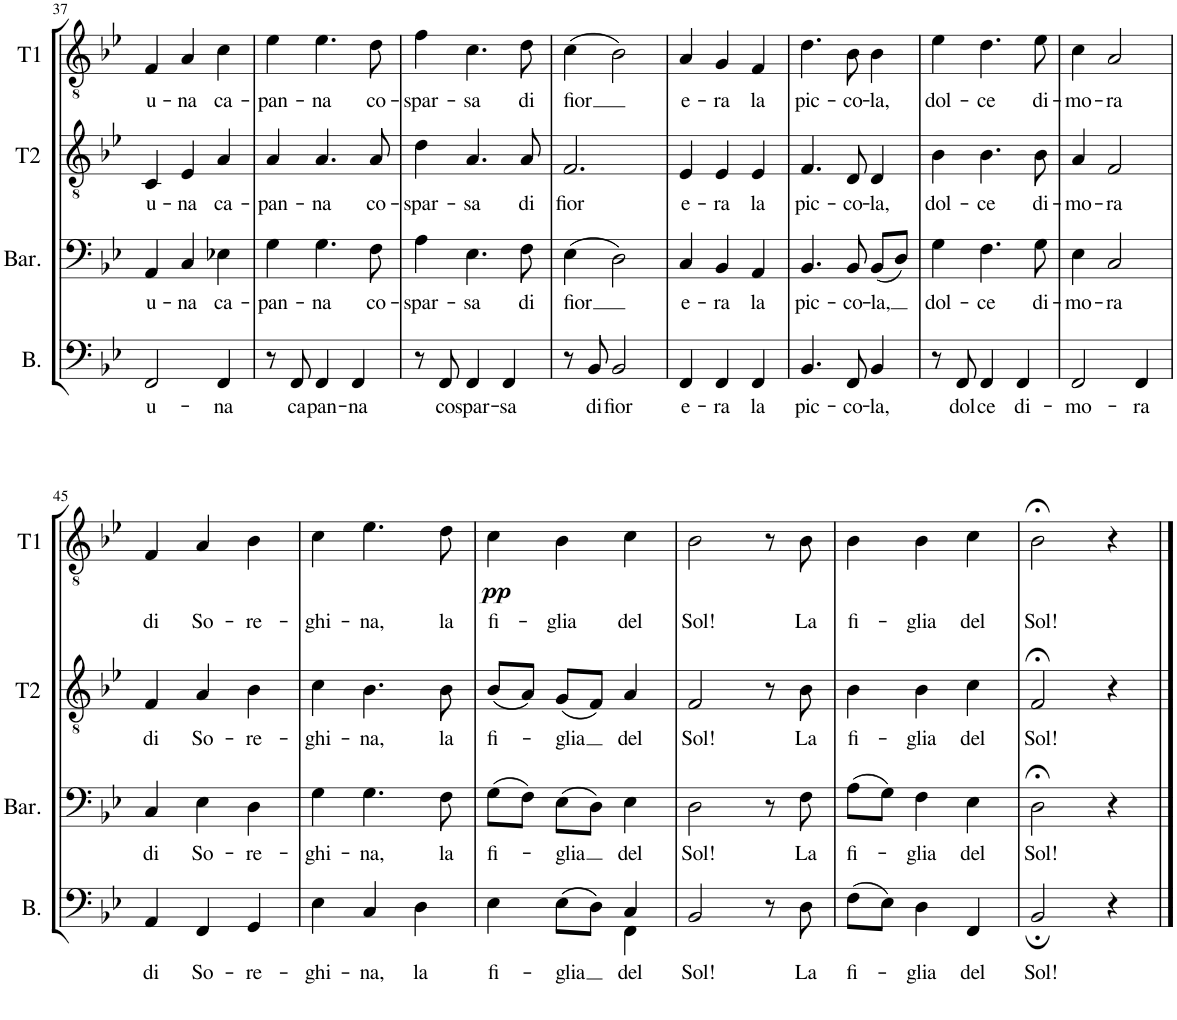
**kern	**text	**kern	**text	**kern	**text	**kern	**text	**dynam
*part4	*part4	*part3	*part3	*part2	*part2	*part1	*part1	*part1
*staff4	*staff4	*staff3	*staff3	*staff2	*staff2	*staff1	*staff1	*staff1
*I"Basso	*	*I"Baritono	*	*I"Tenore II	*	*I"Tenore I	*	*
*I'B.	*	*I'Bar.	*	*I'T2	*	*I'T1	*	*
!!LO:PB:g=z
*clefF4	*	*clefF4	*	*clefGv2	*	*clefGv2	*	*
*k[b-e-]	*	*k[b-e-]	*	*k[b-e-]	*	*k[b-e-]	*	*
*M3/4	*	*M3/4	*	*M3/4	*	*M3/4	*	*
=37	=37	=37	=37	=37	=37	=37	=37	=37
!	!LO:LY:b	!	!LO:LY:b	!	!LO:LY:b	!	!LO:LY:b	!
2FF/	u-	4AA/	u-	4C/	u-	4F/	u-	.
!	!	!	!LO:LY:b	!	!LO:LY:b	!	!LO:LY:b	!
.	.	4C/	-na	4E-/	-na	4A/	-na	.
!	!LO:LY:b	!	!LO:LY:b	!	!LO:LY:b	!	!LO:LY:b	!
4FF/	-na	4E-X\	ca-	4A/	ca-	4c\	ca-	.
=38	=38	=38	=38	=38	=38	=38	=38	=38
!	!	!	!LO:LY:b	!	!LO:LY:b	!	!LO:LY:b	!
8r	.	4G\	-pan-	4A/	-pan-	4e-\	-pan-	.
!	!LO:LY:b	!	!	!	!	!	!	!
8FF/	ca-	.	.	.	.	.	.	.
!	!LO:LY:b	!	!LO:LY:b	!	!LO:LY:b	!	!LO:LY:b	!
4FF/	-pan-	4.G\	-na	4.A/	-na	4.e-\	-na	.
!	!LO:LY:b	!	!	!	!	!	!	!
4FF/	-na	.	.	.	.	.	.	.
!	!	!	!LO:LY:b	!	!LO:LY:b	!	!LO:LY:b	!
.	.	8F\	co-	8A/	co-	8d\	co-	.
=39	=39	=39	=39	=39	=39	=39	=39	=39
!	!	!	!LO:LY:b	!	!LO:LY:b	!	!LO:LY:b	!
8r	.	4A\	-spar-	4d\	-spar-	4f\	-spar-	.
!	!LO:LY:b	!	!	!	!	!	!	!
8FF/	co-	.	.	.	.	.	.	.
!	!LO:LY:b	!	!LO:LY:b	!	!LO:LY:b	!	!LO:LY:b	!
4FF/	-spar-	4.E-\	-sa	4.A/	-sa	4.c\	-sa	.
!	!LO:LY:b	!	!	!	!	!	!	!
4FF/	-sa	.	.	.	.	.	.	.
!	!	!	!LO:LY:b	!	!LO:LY:b	!	!LO:LY:b	!
.	.	8F\	di	8A/	di	8d\	di	.
=40	=40	=40	=40	=40	=40	=40	=40	=40
!	!	!	!LO:LY:b	!	!LO:LY:b	!	!LO:LY:b	!
8r	.	(4E-\	fior	2.F/	fior	(4c\	fior	.
!	!LO:LY:b	!	!	!	!	!	!	!
8BB-/	di	.	.	.	.	.	.	.
!	!LO:LY:b	!	!	!	!	!	!	!
2BB-/	fior	2D\)	.	.	.	2B-\)	.	.
=41	=41	=41	=41	=41	=41	=41	=41	=41
!	!LO:LY:b	!	!LO:LY:b	!	!LO:LY:b	!	!LO:LY:b	!
4FF/	e-	4C/	e-	4E-/	e-	4A/	e-	.
!	!LO:LY:b	!	!LO:LY:b	!	!LO:LY:b	!	!LO:LY:b	!
4FF/	-ra	4BB-/	-ra	4E-/	-ra	4G/	-ra	.
!	!LO:LY:b	!	!LO:LY:b	!	!LO:LY:b	!	!LO:LY:b	!
4FF/	la	4AA/	la	4E-/	la	4F/	la	.
=42	=42	=42	=42	=42	=42	=42	=42	=42
!	!LO:LY:b	!	!LO:LY:b	!	!LO:LY:b	!	!LO:LY:b	!
4.BB-/	pic-	4.BB-/	pic-	4.F/	pic-	4.d\	pic-	.
!	!LO:LY:b	!	!LO:LY:b	!	!LO:LY:b	!	!LO:LY:b	!
8FF/	-co-	8BB-/	-co-	8D/	-co-	8B-\	-co-	.
!	!LO:LY:b	!	!LO:LY:b	!	!LO:LY:b	!	!LO:LY:b	!
4BB-/	-la,	(8BB-/L	-la,	4D/	-la,	4B-\	-la,	.
.	.	8D/J)	.	.	.	.	.	.
=43	=43	=43	=43	=43	=43	=43	=43	=43
!	!	!	!LO:LY:b	!	!LO:LY:b	!	!LO:LY:b	!
8r	.	4G\	dol-	4B-\	dol-	4e-\	dol-	.
!	!LO:LY:b	!	!	!	!	!	!	!
8FF/	dol-	.	.	.	.	.	.	.
!	!LO:LY:b	!	!LO:LY:b	!	!LO:LY:b	!	!LO:LY:b	!
4FF/	-ce	4.F\	-ce	4.B-\	-ce	4.d\	-ce	.
!	!LO:LY:b	!	!	!	!	!	!	!
4FF/	di-	.	.	.	.	.	.	.
!	!	!	!LO:LY:b	!	!LO:LY:b	!	!LO:LY:b	!
.	.	8G\	di-	8B-\	di-	8e-\	di-	.
=44	=44	=44	=44	=44	=44	=44	=44	=44
!	!LO:LY:b	!	!LO:LY:b	!	!LO:LY:b	!	!LO:LY:b	!
2FF/	-mo-	4E-\	-mo-	4A/	-mo-	4c\	-mo-	.
!	!	!	!LO:LY:b	!	!LO:LY:b	!	!LO:LY:b	!
.	.	2C/	-ra	2F/	-ra	2A/	-ra	.
!	!LO:LY:b	!	!	!	!	!	!	!
4FF/	-ra	.	.	.	.	.	.	.
!!LO:LB:g=z
=45	=45	=45	=45	=45	=45	=45	=45	=45
!	!LO:LY:b	!	!LO:LY:b	!	!LO:LY:b	!	!LO:LY:b	!
4AA/	di	4C/	di	4F/	di	4F/	di	.
!	!LO:LY:b	!	!LO:LY:b	!	!LO:LY:b	!	!LO:LY:b	!
4FF/	So-	4E-\	So-	4A/	So-	4A/	So-	.
!	!LO:LY:b	!	!LO:LY:b	!	!LO:LY:b	!	!LO:LY:b	!
4GG/	-re-	4D\	-re-	4B-\	-re-	4B-\	-re-	.
=46	=46	=46	=46	=46	=46	=46	=46	=46
!	!LO:LY:b	!	!LO:LY:b	!	!LO:LY:b	!	!LO:LY:b	!
4E-\	-ghi-	4G\	-ghi-	4c\	-ghi-	4c\	-ghi-	.
!	!LO:LY:b	!	!LO:LY:b	!	!LO:LY:b	!	!LO:LY:b	!
4C/	-na,	4.G\	-na,	4.B-\	-na,	4.e-\	-na,	.
!	!LO:LY:b	!	!	!	!	!	!	!
4D\	la	.	.	.	.	.	.	.
!	!	!	!LO:LY:b	!	!LO:LY:b	!	!LO:LY:b	!
.	.	8F\	la	8B-\	la	8d\	la	.
=47	=47	=47	=47	=47	=47	=47	=47	=47
!	!LO:LY:b	!	!LO:LY:b	!	!LO:LY:b	!	!LO:LY:b	!LO:DY:b
*^	*	*	*	*	*	*	*	*
4E-\	2ryy	fi-	(8G\L	fi-	(8B-/L	fi-	4c\	fi-	pp
.	.	.	8F\J)	.	8A/J)	.	.	.	.
!	!	!LO:LY:b	!	!LO:LY:b	!	!LO:LY:b	!	!LO:LY:b	!
(8E-\L	.	-glia	(8E-\L	-glia	(8G/L	-glia	4B-\	-glia	.
8D\J)	.	.	8D\J)	.	8F/J)	.	.	.	.
!	!	!LO:LY:b	!	!LO:LY:b	!	!LO:LY:b	!	!LO:LY:b	!
4C/	4FF\	del	4E-\	del	4A/	del	4c\	del	.
=48	=48	=48	=48	=48	=48	=48	=48	=48	=48
!	!	!LO:LY:b	!	!LO:LY:b	!	!LO:LY:b	!	!LO:LY:b	!
*v	*v	*	*	*	*	*	*	*	*
2BB-/	Sol!	2D\	Sol!	2F/	Sol!	2B-\	Sol!	.
8r	.	8r	.	8r	.	8r	.	.
!	!LO:LY:b	!	!LO:LY:b	!	!LO:LY:b	!	!LO:LY:b	!
8D\	La	8F\	La	8B-\	La	8B-\	La	.
=49	=49	=49	=49	=49	=49	=49	=49	=49
!	!LO:LY:b	!	!LO:LY:b	!	!LO:LY:b	!	!LO:LY:b	!
(8F\L	fi-	(8A\L	fi-	4B-\	fi-	4B-\	fi-	.
8E-\J)	.	8G\J)	.	.	.	.	.	.
!	!LO:LY:b	!	!LO:LY:b	!	!LO:LY:b	!	!LO:LY:b	!
4D\	-glia	4F\	-glia	4B-\	-glia	4B-\	-glia	.
!	!LO:LY:b	!	!LO:LY:b	!	!LO:LY:b	!	!LO:LY:b	!
4FF/	del	4E-\	del	4c\	del	4c\	del	.
=50	=50	=50	=50	=50	=50	=50	=50	=50
!	!LO:LY:b	!	!LO:LY:b	!	!LO:LY:b	!	!LO:LY:b	!
2BB-;/	Sol!	2D;<\	Sol!	2F;</	Sol!	2B-;<\	Sol!	.
4r	.	4r	.	4r	.	4r	.	.
==	==	==	==	==	==	==	==	==
*-	*-	*-	*-	*-	*-	*-	*-	*-
